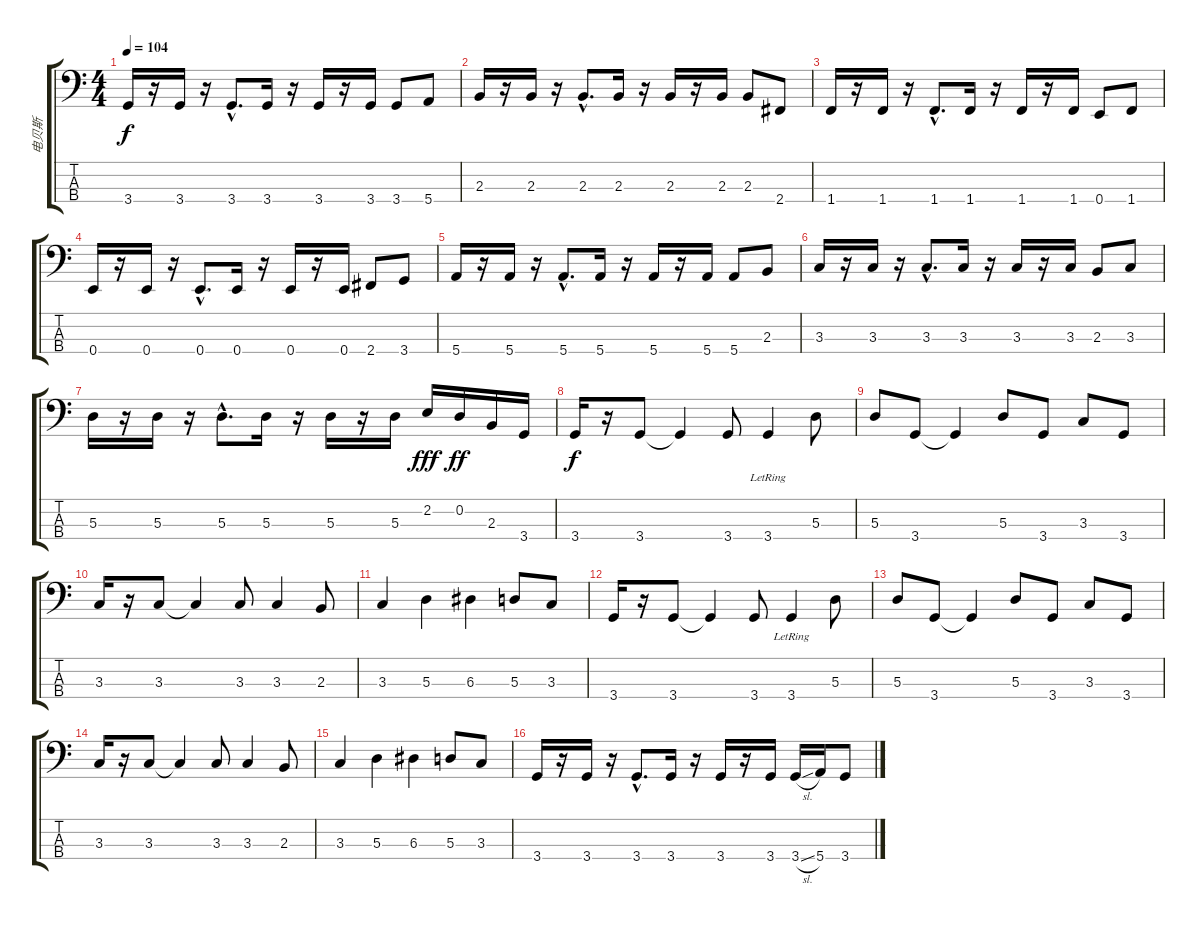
\track ("电贝斯" "电贝斯") {instrument electricbassfinger}
\staff {score tabs}
\tuning (G2 D2 A1 E1) {hide}
\ts (4 4)
\tempo 104
\clef f4
\ks c
3.4.16{dy f} r.16 3.4.16 r.16 3.4{hac}.8{d} 3.4.16 r.16 3.4.16 r.16 3.4.16 3.4.8 5.4.8 |
2.3.16 r.16 2.3.16 r.16 2.3{hac}.8{d} 2.3.16 r.16 2.3.16 r.16 2.3.16 2.3.8 2.4.8 |
1.4.16 r.16 1.4.16 r.16 1.4{hac}.8{d} 1.4.16 r.16 1.4.16 r.16 1.4.16 0.4.8 1.4.8 |
0.4.16 r.16 0.4.16 r.16 0.4{hac}.8{d} 0.4.16 r.16 0.4.16 r.16 0.4.16 2.4.8 3.4.8 |
5.4.16 r.16 5.4.16 r.16 5.4{hac}.8{d} 5.4.16 r.16 5.4.16 r.16 5.4.16 5.4.8 2.3.8 |
3.3.16 r.16 3.3.16 r.16 3.3{hac}.8{d} 3.3.16 r.16 3.3.16 r.16 3.3.16 2.3.8 3.3.8 |
5.3.16 r.16 5.3.16 r.16 5.3{hac}.8{d} 5.3.16 r.16 5.3.16 r.16 5.3.16 2.2.16{dy fff} 0.2.16{dy ff} 2.3.16 3.4.16 |
3.4.16{dy f} r.16 3.4.8 3.4{t}.4 3.4.8 3.4{lr}.4 5.3.8 |
5.3.8 3.4.8 3.4{t}.4 5.3.8 3.4.8 3.3.8 3.4.8 |
3.3.16 r.16 3.3.8 3.3{t}.4 3.3.8 3.3.4 2.3.8 |
3.3.4 5.3.4 6.3.4 5.3.8 3.3.8 |
3.4.16 r.16 3.4.8 3.4{t}.4 3.4.8 3.4{lr}.4 5.3.8 |
5.3.8 3.4.8 3.4{t}.4 5.3.8 3.4.8 3.3.8 3.4.8 |
3.3.16 r.16 3.3.8 3.3{t}.4 3.3.8 3.3.4 2.3.8 |
3.3.4 5.3.4 6.3.4 5.3.8 3.3.8 |
3.4.16 r.16 3.4.16 r.16 3.4{hac}.8{d} 3.4.16 r.16 3.4.16 r.16 3.4.16 3.4{sl}.16 5.4.16 3.4.8
